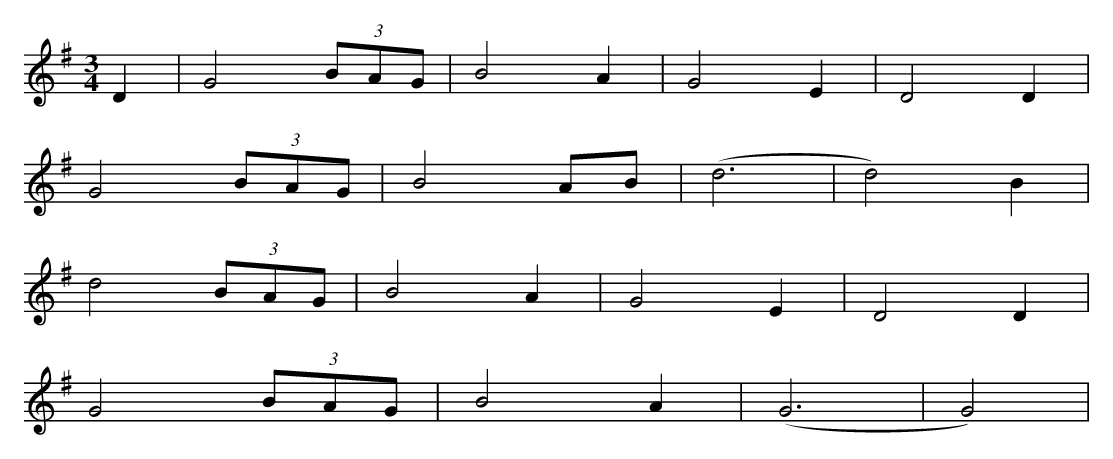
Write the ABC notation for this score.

X:1
M:3/4
K:G
D2|G4 (3BAG|B4A2|G4E2|D4D2|
G4 (3BAG|B4 AB|(d6|d4)B2|
d4(3BAG|B4A2|G4E2|D4D2|
G4(3BAG|B4A2|(G6|G4)|
